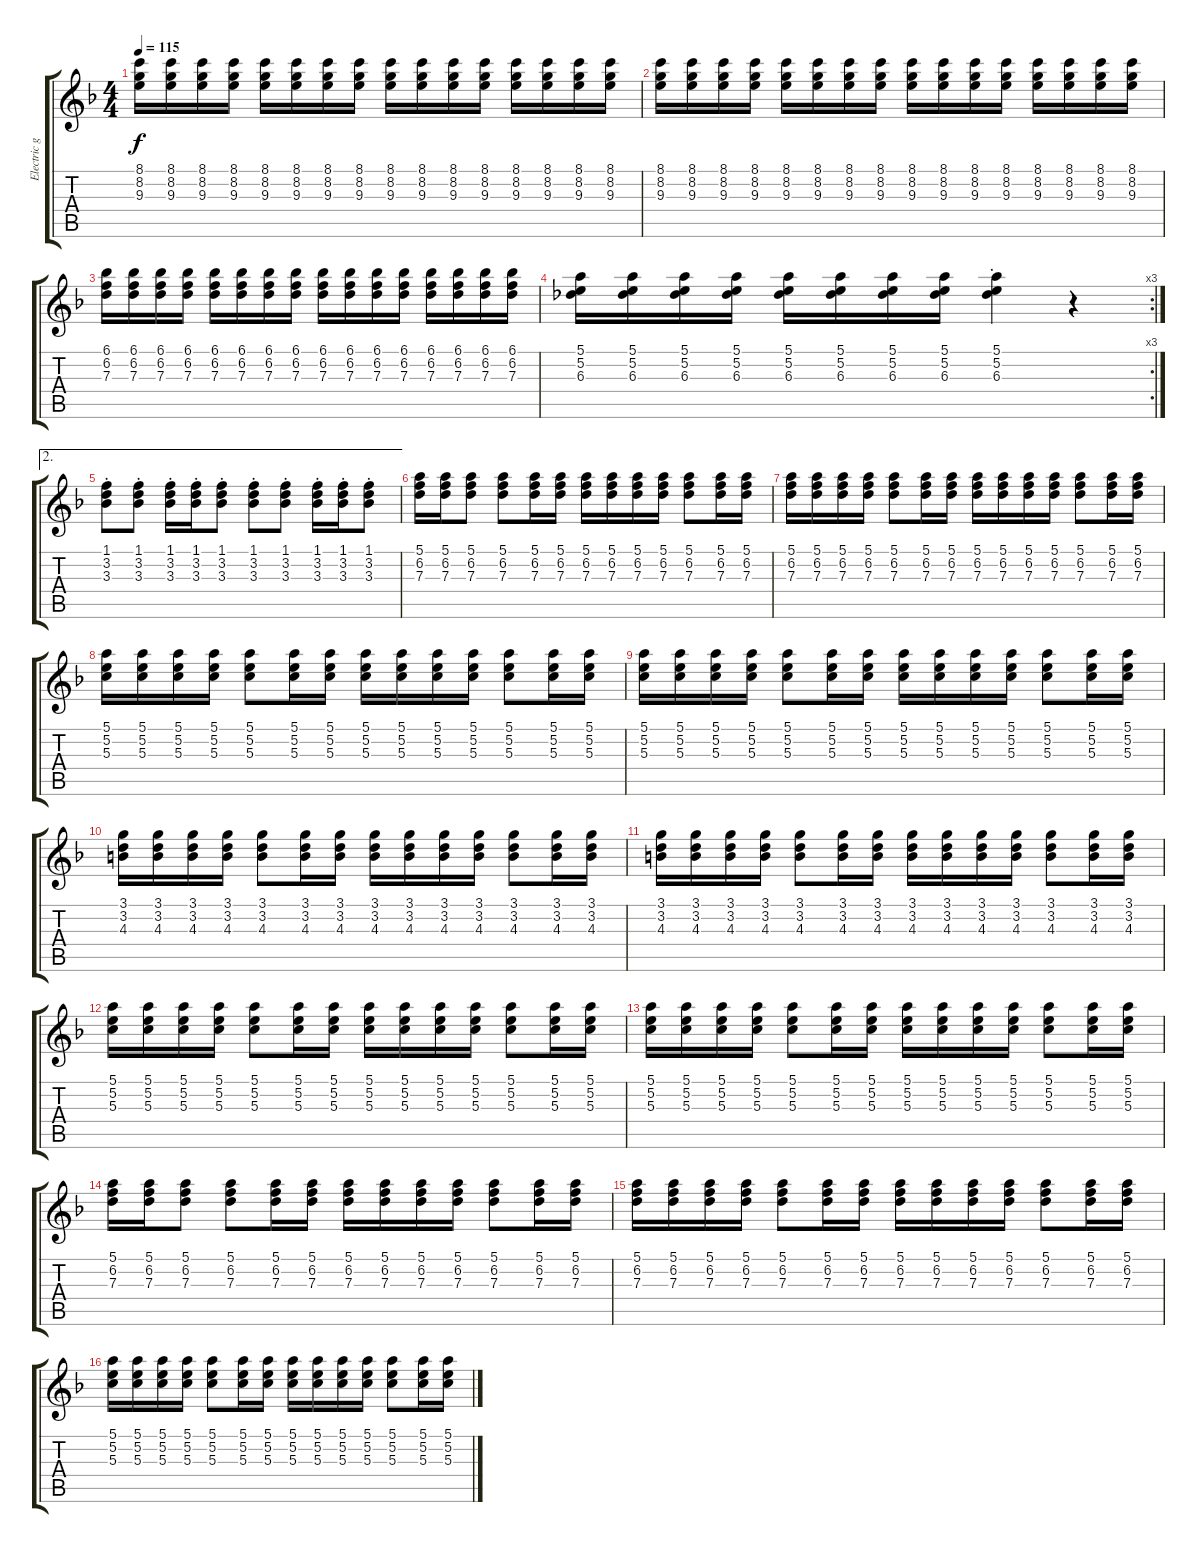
\track ("Electric guitar 1" "Electric g") {instrument acousticguitarsteel}
\staff {score tabs}
\tuning (E4 B3 G3 D3 A2 E2) {hide}
\ts (4 4)
\tempo 115
\clef g2
\ks dminor
(8.1 8.2 9.3).16{dy f} (8.1 8.2 9.3).16 (8.1 8.2 9.3).16 (8.1 8.2 9.3).16 (8.1 8.2 9.3).16 (8.1 8.2 9.3).16 (8.1 8.2 9.3).16 (8.1 8.2 9.3).16 (8.1 8.2 9.3).16 (8.1 8.2 9.3).16 (8.1 8.2 9.3).16 (8.1 8.2 9.3).16 (8.1 8.2 9.3).16 (8.1 8.2 9.3).16 (8.1 8.2 9.3).16 (8.1 8.2 9.3).16 |
(8.1 8.2 9.3).16 (8.1 8.2 9.3).16 (8.1 8.2 9.3).16 (8.1 8.2 9.3).16 (8.1 8.2 9.3).16 (8.1 8.2 9.3).16 (8.1 8.2 9.3).16 (8.1 8.2 9.3).16 (8.1 8.2 9.3).16 (8.1 8.2 9.3).16 (8.1 8.2 9.3).16 (8.1 8.2 9.3).16 (8.1 8.2 9.3).16 (8.1 8.2 9.3).16 (8.1 8.2 9.3).16 (8.1 8.2 9.3).16 |
(6.1 6.2 7.3).16 (6.1 6.2 7.3).16 (6.1 6.2 7.3).16 (6.1 6.2 7.3).16 (6.1 6.2 7.3).16 (6.1 6.2 7.3).16 (6.1 6.2 7.3).16 (6.1 6.2 7.3).16 (6.1 6.2 7.3).16 (6.1 6.2 7.3).16 (6.1 6.2 7.3).16 (6.1 6.2 7.3).16 (6.1 6.2 7.3).16 (6.1 6.2 7.3).16 (6.1 6.2 7.3).16 (6.1 6.2 7.3).16 |
\rc 3
(5.1 5.2 6.3).16 (5.1 5.2 6.3).16 (5.1 5.2 6.3).16 (5.1 5.2 6.3).16 (5.1 5.2 6.3).16 (5.1 5.2 6.3).16 (5.1 5.2 6.3).16 (5.1 5.2 6.3).16 (5.1{st} 5.2 6.3).4 r.4 |
\ae 2
(1.1{st} 3.2{st} 3.3{st}).8 (1.1{st} 3.2{st} 3.3{st}).8 (1.1{st} 3.2{st} 3.3{st}).16 (1.1{st} 3.2{st} 3.3{st}).16 (1.1{st} 3.2{st} 3.3{st}).8 (1.1{st} 3.2{st} 3.3{st}).8 (1.1{st} 3.2{st} 3.3{st}).8 (1.1{st} 3.2{st} 3.3{st}).16 (1.1{st} 3.2{st} 3.3{st}).16 (1.1{st} 3.2{st} 3.3{st}).8 |
(5.1 6.2 7.3).16 (5.1 6.2 7.3).16 (5.1 6.2 7.3).8 (5.1 6.2 7.3).8 (5.1 6.2 7.3).16 (5.1 6.2 7.3).16 (5.1 6.2 7.3).16 (5.1 6.2 7.3).16 (5.1 6.2 7.3).16 (5.1 6.2 7.3).16 (5.1 6.2 7.3).8 (5.1 6.2 7.3).16 (5.1 6.2 7.3).16 |
(5.1 6.2 7.3).16 (5.1 6.2 7.3).16 (5.1 6.2 7.3).16 (5.1 6.2 7.3).16 (5.1 6.2 7.3).8 (5.1 6.2 7.3).16 (5.1 6.2 7.3).16 (5.1 6.2 7.3).16 (5.1 6.2 7.3).16 (5.1 6.2 7.3).16 (5.1 6.2 7.3).16 (5.1 6.2 7.3).8 (5.1 6.2 7.3).16 (5.1 6.2 7.3).16 |
(5.1 5.2 5.3).16 (5.1 5.2 5.3).16 (5.1 5.2 5.3).16 (5.1 5.2 5.3).16 (5.1 5.2 5.3).8 (5.1 5.2 5.3).16 (5.1 5.2 5.3).16 (5.1 5.2 5.3).16 (5.1 5.2 5.3).16 (5.1 5.2 5.3).16 (5.1 5.2 5.3).16 (5.1 5.2 5.3).8 (5.1 5.2 5.3).16 (5.1 5.2 5.3).16 |
(5.1 5.2 5.3).16 (5.1 5.2 5.3).16 (5.1 5.2 5.3).16 (5.1 5.2 5.3).16 (5.1 5.2 5.3).8 (5.1 5.2 5.3).16 (5.1 5.2 5.3).16 (5.1 5.2 5.3).16 (5.1 5.2 5.3).16 (5.1 5.2 5.3).16 (5.1 5.2 5.3).16 (5.1 5.2 5.3).8 (5.1 5.2 5.3).16 (5.1 5.2 5.3).16 |
(3.1 3.2 4.3).16 (3.1 3.2 4.3).16 (3.1 3.2 4.3).16 (3.1 3.2 4.3).16 (3.1 3.2 4.3).8 (3.1 3.2 4.3).16 (3.1 3.2 4.3).16 (3.1 3.2 4.3).16 (3.1 3.2 4.3).16 (3.1 3.2 4.3).16 (3.1 3.2 4.3).16 (3.1 3.2 4.3).8 (3.1 3.2 4.3).16 (3.1 3.2 4.3).16 |
(3.1 3.2 4.3).16 (3.1 3.2 4.3).16 (3.1 3.2 4.3).16 (3.1 3.2 4.3).16 (3.1 3.2 4.3).8 (3.1 3.2 4.3).16 (3.1 3.2 4.3).16 (3.1 3.2 4.3).16 (3.1 3.2 4.3).16 (3.1 3.2 4.3).16 (3.1 3.2 4.3).16 (3.1 3.2 4.3).8 (3.1 3.2 4.3).16 (3.1 3.2 4.3).16 |
(5.1 5.2 5.3).16 (5.1 5.2 5.3).16 (5.1 5.2 5.3).16 (5.1 5.2 5.3).16 (5.1 5.2 5.3).8 (5.1 5.2 5.3).16 (5.1 5.2 5.3).16 (5.1 5.2 5.3).16 (5.1 5.2 5.3).16 (5.1 5.2 5.3).16 (5.1 5.2 5.3).16 (5.1 5.2 5.3).8 (5.1 5.2 5.3).16 (5.1 5.2 5.3).16 |
(5.1 5.2 5.3).16 (5.1 5.2 5.3).16 (5.1 5.2 5.3).16 (5.1 5.2 5.3).16 (5.1 5.2 5.3).8 (5.1 5.2 5.3).16 (5.1 5.2 5.3).16 (5.1 5.2 5.3).16 (5.1 5.2 5.3).16 (5.1 5.2 5.3).16 (5.1 5.2 5.3).16 (5.1 5.2 5.3).8 (5.1 5.2 5.3).16 (5.1 5.2 5.3).16 |
(5.1 6.2 7.3).16 (5.1 6.2 7.3).16 (5.1 6.2 7.3).8 (5.1 6.2 7.3).8 (5.1 6.2 7.3).16 (5.1 6.2 7.3).16 (5.1 6.2 7.3).16 (5.1 6.2 7.3).16 (5.1 6.2 7.3).16 (5.1 6.2 7.3).16 (5.1 6.2 7.3).8 (5.1 6.2 7.3).16 (5.1 6.2 7.3).16 |
(5.1 6.2 7.3).16 (5.1 6.2 7.3).16 (5.1 6.2 7.3).16 (5.1 6.2 7.3).16 (5.1 6.2 7.3).8 (5.1 6.2 7.3).16 (5.1 6.2 7.3).16 (5.1 6.2 7.3).16 (5.1 6.2 7.3).16 (5.1 6.2 7.3).16 (5.1 6.2 7.3).16 (5.1 6.2 7.3).8 (5.1 6.2 7.3).16 (5.1 6.2 7.3).16 |
(5.1 5.2 5.3).16 (5.1 5.2 5.3).16 (5.1 5.2 5.3).16 (5.1 5.2 5.3).16 (5.1 5.2 5.3).8 (5.1 5.2 5.3).16 (5.1 5.2 5.3).16 (5.1 5.2 5.3).16 (5.1 5.2 5.3).16 (5.1 5.2 5.3).16 (5.1 5.2 5.3).16 (5.1 5.2 5.3).8 (5.1 5.2 5.3).16 (5.1 5.2 5.3).16
